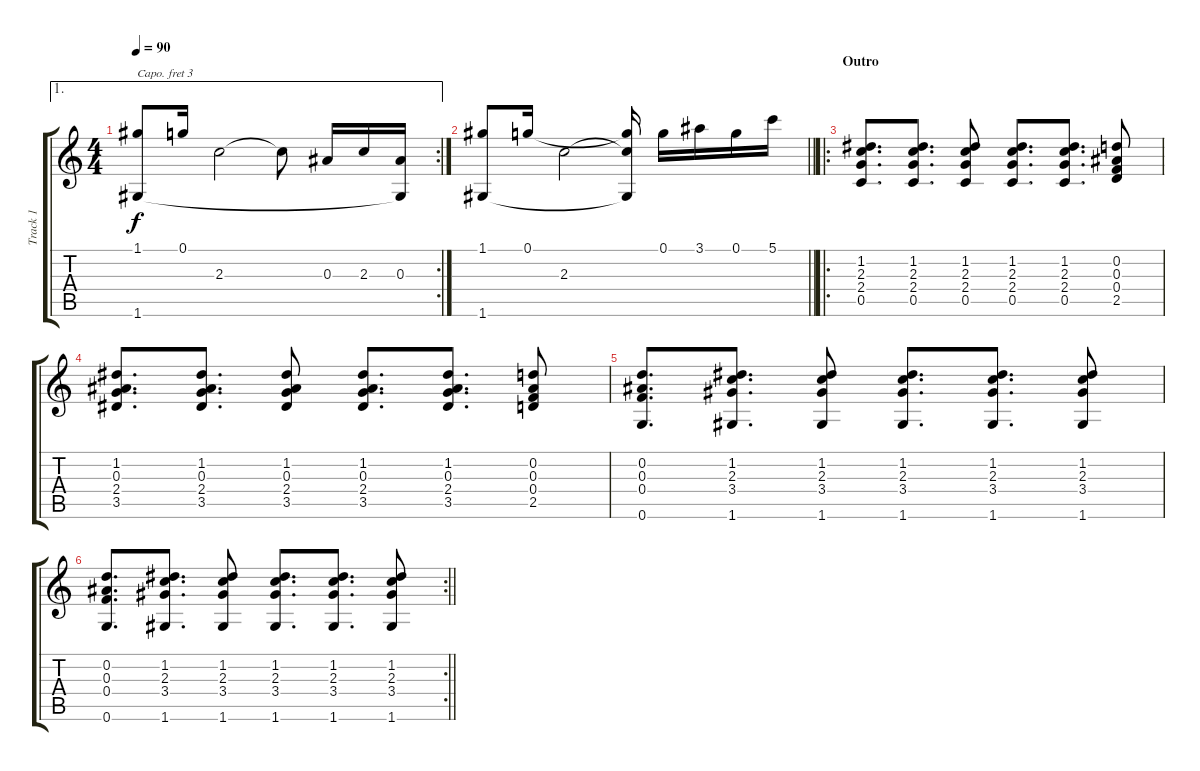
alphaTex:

\track ("Track 1" "Track 1") {instrument acousticguitarsteel}
\staff {score tabs}
\capo 3
\tuning (E4 B3 G3 D3 A2 E2) {hide}
\ae 1
\rc 2
\ts (4 4)
\tempo 90
\clef g2
\ks c
(1.1 1.6).8{dy f} 0.1.16 2.3.2 2.3{t}.8 0.3.16 2.3.16 (0.3 1.6{t}).16 |
\barLineRight lightlight
(1.1 1.6).8 0.1.16 2.3.2 (0.1{t} 2.3{t} 1.6{t}).16 0.1.16 3.1.16 0.1.16 5.1.16 |
\ro
\section ("" "Outro")
(1.2 2.3 2.4 0.5).8{d} (1.2 2.3 2.4 0.5).8{d} (1.2 2.3 2.4 0.5).8 (1.2 2.3 2.4 0.5).8{d} (1.2 2.3 2.4 0.5).8{d} (0.2 0.3 0.4 2.5).8 |
(1.2 0.3 2.4 3.5).8{d} (1.2 0.3 2.4 3.5).8{d} (1.2 0.3 2.4 3.5).8 (1.2 0.3 2.4 3.5).8{d} (1.2 0.3 2.4 3.5).8{d} (0.2 0.3 0.4 2.5).8 |
(0.2 0.3 0.4 0.6).8{d} (1.2 2.3 3.4 1.6).8{d} (1.2 2.3 3.4 1.6).8 (1.2 2.3 3.4 1.6).8{d} (1.2 2.3 3.4 1.6).8{d} (1.2 2.3 3.4 1.6).8 |
\rc 2
\barLineRight lightlight
(0.2 0.3 0.4 0.6).8{d} (1.2 2.3 3.4 1.6).8{d} (1.2 2.3 3.4 1.6).8 (1.2 2.3 3.4 1.6).8{d} (1.2 2.3 3.4 1.6).8{d} (1.2 2.3 3.4 1.6).8
